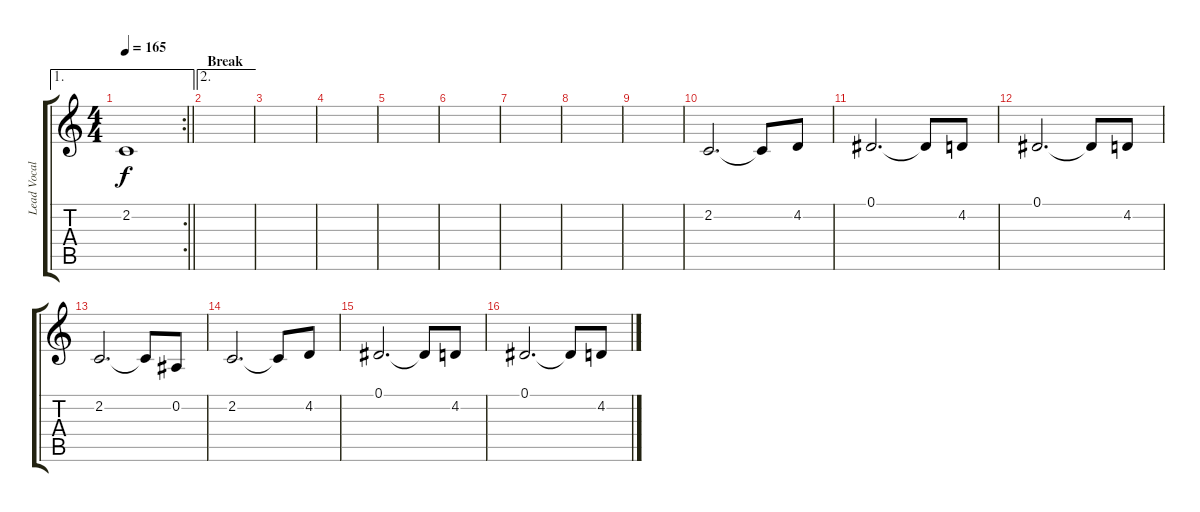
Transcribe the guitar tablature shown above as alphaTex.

\track ("Lead Vocals" "Lead Vocal") {instrument lead6voice}
\staff {score tabs}
\tuning (Eb4 Bb3 Gb3 Db3 Ab2 Eb2) {hide}
\ae 1
\rc 2
\ts (4 4)
\tempo 165
\clef g2
\barLineRight lightlight
\ks c
2.2.1{dy f} |
\ae 2
\section ("" "Break")
|
|
|
|
|
|
|
|
2.2.2{d} 2.2{t}.8 4.2.8 |
0.1.2{d} 0.1{t}.8 4.2.8 |
0.1.2{d} 0.1{t}.8 4.2.8 |
2.2.2{d} 2.2{t}.8 0.2.8 |
2.2.2{d} 2.2{t}.8 4.2.8 |
0.1.2{d} 0.1{t}.8 4.2.8 |
0.1.2{d} 0.1{t}.8 4.2.8
